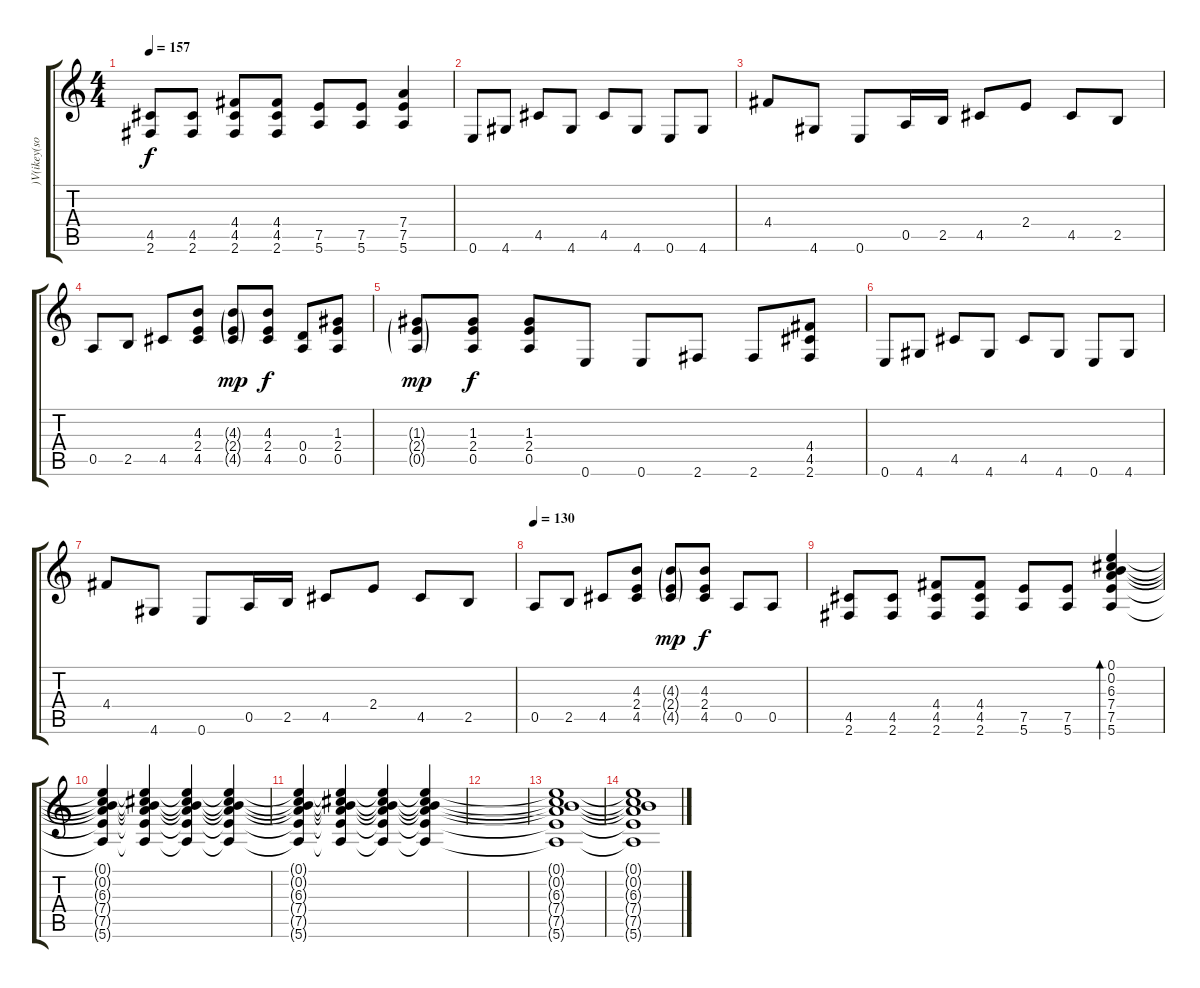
\track (")V(ikey(solo)" ")V(ikey(so") {instrument electricguitarjazz}
\staff {score tabs}
\tuning (E4 B3 G3 D3 A2 E2) {hide}
\ts (4 4)
\tempo 157
\clef g2
\ks c
(4.5 2.6).8{dy f} (4.5 2.6).8 (4.4 4.5 2.6).8 (4.4 4.5 2.6).8 (7.5 5.6).8 (7.5 5.6).8 (7.4 7.5 5.6).4 |
0.6.8 4.6.8 4.5.8 4.6.8 4.5.8 4.6.8 0.6.8 4.6.8 |
4.4.8 4.6.8 0.6.8 0.5.16 2.5.16 4.5.8 2.4.8 4.5.8 2.5.8 |
0.5.8 2.5.8 4.5.8 (4.3 2.4 4.5).8 (4.3{g} 2.4{g} 4.5{g}).8{dy mp} (4.3 2.4 4.5).8{dy f} (0.4 0.5).8 (1.3 2.4 0.5).8 |
(1.3{g} 2.4{g} 0.5{g}).8{dy mp} (1.3 2.4 0.5).8{dy f} (1.3 2.4 0.5).8 0.6.8 0.6.8 2.6.8 2.6.8 (4.4 4.5 2.6).8 |
0.6.8 4.6.8 4.5.8 4.6.8 4.5.8 4.6.8 0.6.8 4.6.8 |
4.4.8 4.6.8 0.6.8 0.5.16 2.5.16 4.5.8 2.4.8 4.5.8 2.5.8 |
\tempo 130
0.5.8 2.5.8 4.5.8 (4.3 2.4 4.5).8 (4.3{g} 2.4{g} 4.5{g}).8{dy mp} (4.3 2.4 4.5).8{dy f} 0.5.8 0.5.8 |
(4.5 2.6).8 (4.5 2.6).8 (4.4 4.5 2.6).8 (4.4 4.5 2.6).8 (7.5 5.6).8 (7.5 5.6).8 (0.1 0.2 6.3 7.4 7.5 5.6).4{bd 480} |
(0.1{t} 0.2{t} 6.3{t} 7.4{t} 7.5{t} 5.6{t}).4 (0.1{t} 0.2{t} 6.3{t} 7.4{t} 7.5{t} 5.6{t}).4 (0.1{t} 0.2{t} 6.3{t} 7.4{t} 7.5{t} 5.6{t}).4 (0.1{t} 0.2{t} 6.3{t} 7.4{t} 7.5{t} 5.6{t}).4 |
(0.1{t} 0.2{t} 6.3{t} 7.4{t} 7.5{t} 5.6{t}).4 (0.1{t} 0.2{t} 6.3{t} 7.4{t} 7.5{t} 5.6{t}).4 (0.1{t} 0.2{t} 6.3{t} 7.4{t} 7.5{t} 5.6{t}).4 (0.1{t} 0.2{t} 6.3{t} 7.4{t} 7.5{t} 5.6{t}).4 |
|
(0.1{t} 0.2{t} 6.3{t} 7.4{t} 7.5{t} 5.6{t}).1 |
(0.1{t} 0.2{t} 6.3{t} 7.4{t} 7.5{t} 5.6{t}).1
